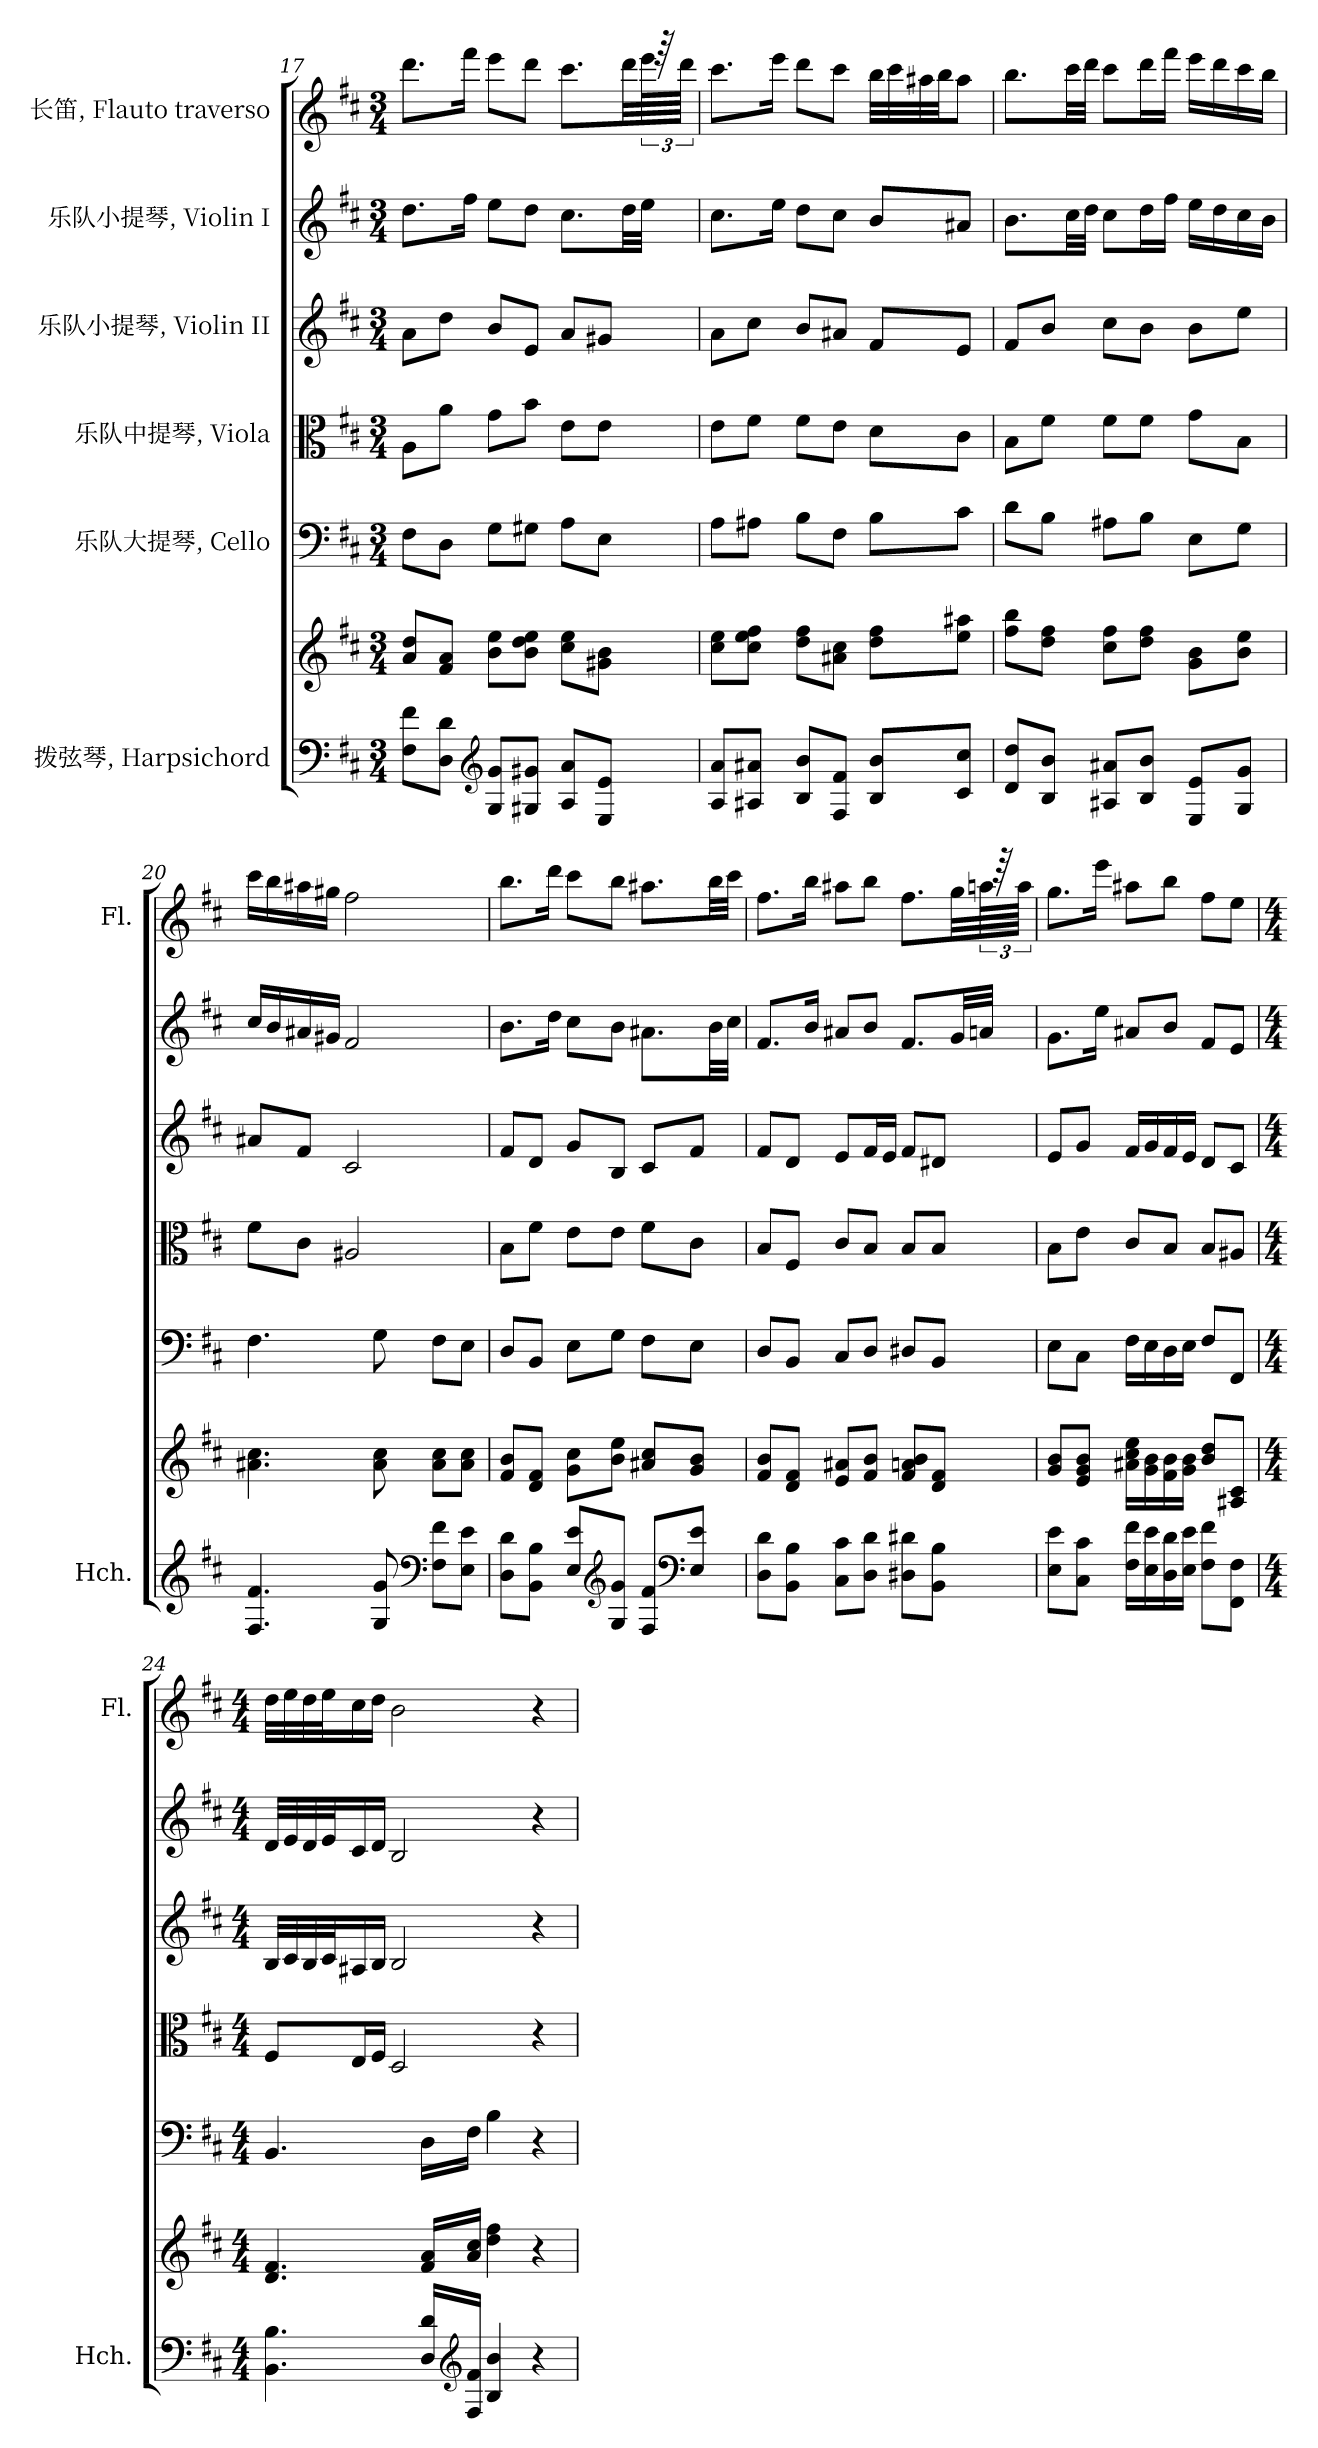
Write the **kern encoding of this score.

**kern	**kern	**kern	**kern	**kern	**kern	**kern
*part6	*part6	*part5	*part4	*part3	*part2	*part1
*staff7	*staff6	*staff5	*staff4	*staff3	*staff2	*staff1
*I"拨弦琴, Harpsichord	*	*I"乐队大提琴, Cello	*I"乐队中提琴, Viola	*I"乐队小提琴, Violin II	*I"乐队小提琴, Violin I	*I"长笛, Flauto traverso
*I'Hch.	*	*	*	*	*	*I'Fl.
!!LO:PB:g=z
*clefF4	*clefG2	*clefF4	*clefC3	*clefG2	*clefG2	*clefG2
*k[f#c#]	*k[f#c#]	*k[f#c#]	*k[f#c#]	*k[f#c#]	*k[f#c#]	*k[f#c#]
*M3/4	*M3/4	*M3/4	*M3/4	*M3/4	*M3/4	*M3/4
=17	=17	=17	=17	=17	=17	=17
8F#\ 8f#\L	8a/ 8dd/L	8F#\L	8A\L	8a\L	8.dd\L	8.ddd\L
8D\ 8d\J	8f#/ 8a/J	8D\J	8a\J	8dd\J	.	.
.	.	.	.	.	16ff#\Jk	16fff#\Jk
*clefG2	*	*	*	*	*	*
8G/ 8g/L	8b\ 8ee\L	8G\L	8g\L	8b/L	8ee\L	8eee\L
8G#X/ 8g#X/J	8b\ 8dd\ 8ee\J	8G#X\J	8b\J	8e/J	8dd\J	8ddd\J
8A/ 8a/L	8cc#\ 8ee\L	8A\L	8e\L	8a/L	8.cc#\L	8.ccc#\L
8E/ 8e/J	8g#X\ 8b\J	8E\J	8e\J	8g#X/J	.	.
.	.	.	.	.	32dd\LL	32ddd\LL
.	.	.	.	.	32ee\JJJ	96eee\JJJk
.	.	.	.	.	.	96r
.	.	.	.	.	.	96ddd\
=18	=18	=18	=18	=18	=18	=18
8A/ 8a/L	8cc#\ 8ee\L	8A\L	8e\L	8a\L	8.cc#\L	8.ccc#\L
8A#X/ 8a#X/J	8cc#\ 8ee\ 8ff#\J	8A#X\J	8f#\J	8cc#\J	.	.
.	.	.	.	.	16ee\Jk	16eee\Jk
8B/ 8b/L	8dd\ 8ff#\L	8B\L	8f#\L	8b/L	8dd\L	8ddd\L
8F#/ 8f#/J	8a#X\ 8cc#\J	8F#\J	8e\J	8a#X/J	8cc#\J	8ccc#\J
8B/ 8b/L	8dd\ 8ff#\L	8B\L	8d\L	8f#/L	8b/L	32bb\LLL
.	.	.	.	.	.	32ccc#\
.	.	.	.	.	.	32aa#X\
.	.	.	.	.	.	32bb\JJ
8c#/ 8cc#/J	8ee\ 8aa#X\J	8c#\J	8c#\J	8e/J	8a#X/J	8aa#\J
!!LO:PB:g=z
=19	=19	=19	=19	=19	=19	=19
8d/ 8dd/L	8ff#\ 8bb\L	8d\L	8B\L	8f#/L	8.b\L	8.bb\L
8B/ 8b/J	8dd\ 8ff#\J	8B\J	8f#\J	8b/J	.	.
.	.	.	.	.	32cc#\LL	32ccc#\LL
.	.	.	.	.	32dd\JJJ	32ddd\JJJ
8A#X/ 8a#X/L	8cc#\ 8ff#\L	8A#X\L	8f#\L	8cc#\L	8cc#\L	8ccc#\L
8B/ 8b/J	8dd\ 8ff#\J	8B\J	8f#\J	8b\J	16dd\L	16ddd\L
.	.	.	.	.	16ff#\JJ	16fff#\JJ
8E/ 8e/L	8g\ 8b\L	8E\L	8g\L	8b\L	16ee\LL	16eee\LL
.	.	.	.	.	16dd\	16ddd\
8G/ 8g/J	8b\ 8ee\J	8G\J	8B\J	8ee\J	16cc#\	16ccc#\
.	.	.	.	.	16b\JJ	16bb\JJ
=20	=20	=20	=20	=20	=20	=20
4.F#/ 4.f#/	4.a#X\ 4.cc#\	4.F#\	8f#\L	8a#X/L	16cc#/LL	16ccc#\LL
.	.	.	.	.	16b/	16bb\
.	.	.	8c#\J	8f#/J	16a#X/	16aa#X\
.	.	.	.	.	16g#X/JJ	16gg#X\JJ
.	.	.	2A#X/	2c#/	2f#/	2ff#\
8G/ 8g/	8a#\ 8cc#\	8G\	.	.	.	.
*clefF4	*	*	*	*	*	*
8F#\ 8f#\L	8a#\ 8cc#\L	8F#\L	.	.	.	.
8E\ 8e\J	8a#\ 8cc#\J	8E\J	.	.	.	.
=21	=21	=21	=21	=21	=21	=21
8D\ 8d\L	8f#/ 8b/L	8D/L	8B\L	8f#/L	8.b\L	8.bb\L
8BB\ 8B\J	8d/ 8f#/J	8BB/J	8f#\J	8d/J	.	.
.	.	.	.	.	16dd\Jk	16ddd\Jk
8E/ 8e/L	8g\ 8cc#\L	8E\L	8e\L	8g/L	8cc#\L	8ccc#\L
*clefG2	*	*	*	*	*	*
8G/ 8g/J	8b\ 8ee\J	8G\J	8e\J	8B/J	8b\J	8bb\J
8F#/ 8f#/L	8a#X/ 8cc#/L	8F#\L	8f#\L	8c#/L	8.a#X\L	8.aa#X\L
*clefF4	*	*	*	*	*	*
8E/ 8e/J	8g/ 8b/J	8E\J	8c#\J	8f#/J	.	.
.	.	.	.	.	32b\LL	32bb\LL
.	.	.	.	.	32cc#\JJJ	32ccc#\JJJ
!!LO:PB:g=z
=22	=22	=22	=22	=22	=22	=22
8D\ 8d\L	8f#/ 8b/L	8D/L	8B/L	8f#/L	8.f#/L	8.ff#\L
8BB\ 8B\J	8d/ 8f#/J	8BB/J	8F#/J	8d/J	.	.
.	.	.	.	.	16b/Jk	16bb\Jk
8C#\ 8c#\L	8e/ 8a#X/L	8C#/L	8c#/L	8e/L	8a#X/L	8aa#X\L
8D\ 8d\J	8f#/ 8b/J	8D/J	8B/J	16f#/L	8b/J	8bb\J
.	.	.	.	16e/JJ	.	.
8D#X\ 8d#X\L	8f#/ 8an/ 8b/L	8D#X/L	8B/L	8f#/L	8.f#/L	8.ff#\L
8BB\ 8B\J	8d/ 8f#/J	8BB/J	8B/J	8d#X/J	.	.
.	.	.	.	.	32g/LL	32gg\LL
.	.	.	.	.	32an/JJJ	96aan\JJJk
.	.	.	.	.	.	96r
.	.	.	.	.	.	96aa\
=23	=23	=23	=23	=23	=23	=23
8E\ 8e\L	8g/ 8b/L	8E\L	8B\L	8e/L	8.g\L	8.gg\L
8C#\ 8c#\J	8e/ 8g/ 8b/J	8C#\J	8e\J	8g/J	.	.
.	.	.	.	.	16ee\Jk	16eee\Jk
16F#\ 16f#\LL	16a#X\ 16cc#\ 16ee\LL	16F#\LL	8c#/L	16f#/LL	8a#X/L	8aa#X\L
16E\ 16e\	16g\ 16b\	16E\	.	16g/	.	.
16D\ 16d\	16f#\ 16b\	16D\	8B/J	16f#/	8b/J	8bb\J
16E\ 16e\JJ	16g\ 16b\JJ	16E\JJ	.	16e/JJ	.	.
8F#\ 8f#\L	8b/ 8dd/L	8F#/L	8B/L	8d/L	8f#/L	8ff#\L
8FF#\ 8F#\J	8A#X/ 8c#/J	8FF#/J	8A#X/J	8c#/J	8e/J	8ee\J
!!LO:PB:g=z
=24	=24	=24	=24	=24	=24	=24
*M4/4	*M4/4	*M4/4	*M4/4	*M4/4	*M4/4	*M4/4
4.BB\ 4.B\	4.d/ 4.f#/	4.BB/	8F#/L	32B/LLL	32d/LLL	32dd\LLL
.	.	.	.	32c#/	32e/	32ee\
*	*	*	*	*	*	*MM68
.	.	.	.	32B/	32d/	32dd\
.	.	.	.	32c#/J	32e/J	32ee\J
*	*	*	*	*	*	*MM67
.	.	.	16E/L	16A#X/	16c#/	16cc#\
*	*	*	*	*	*	*MM65
.	.	.	16F#/JJ	16B/JJ	16d/JJ	16dd\JJ
*	*	*	*	*	*	*MM64
.	.	.	2D/	2B/	2B/	2b\
16D/ 16d/LL	16f#/ 16a/LL	16D\LL	.	.	.	.
*clefG2	*	*	*	*	*	*
16F#/ 16f#/JJ	16a/ 16cc#/JJ	16F#\JJ	.	.	.	.
4B/ 4b/	4dd\ 4ff#\	4B\	.	.	.	.
*	*	*	*	*	*	*MM20
4r	4r	4r	4r	4r	4r	4r
=	=	=	=	=	=	=
*-	*-	*-	*-	*-	*-	*-
